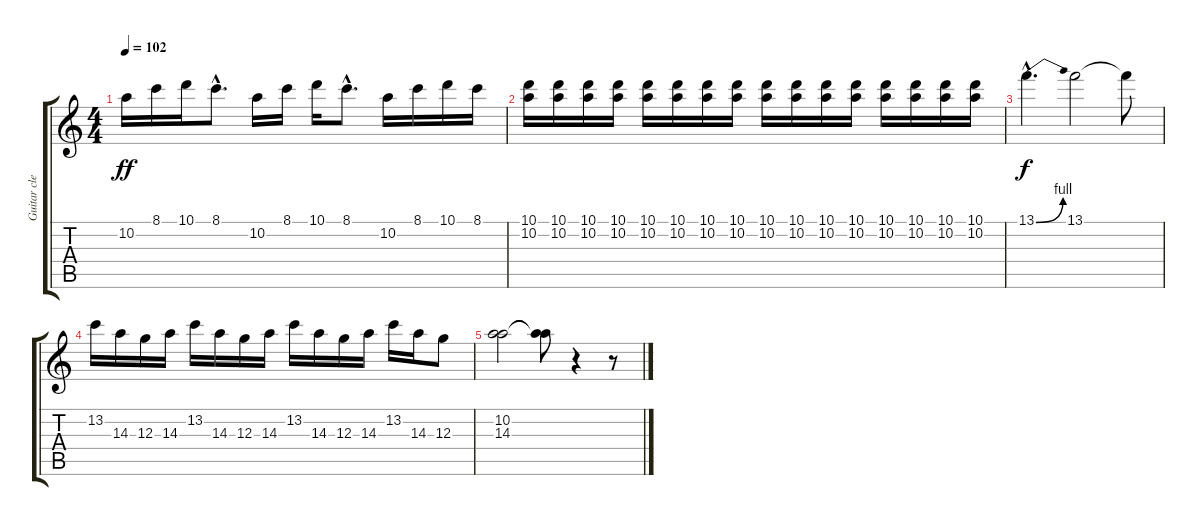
\track ("Guitar clean " "Guitar cle") {instrument electricguitarclean}
\staff {score tabs}
\tuning (E4 B3 G3 D3 A2 E2) {hide}
\ts (4 4)
\tempo 102
\clef g2
\ks c
10.2.16{dy ff} 8.1.16 10.1.16 8.1{hac}.8{d} 10.2.16 8.1.16 10.1.16 8.1{hac}.8{d} 10.2.16 8.1.16 10.1.16 8.1.16 |
(10.1 10.2).16 (10.1 10.2).16 (10.1 10.2).16 (10.1 10.2).16 (10.1 10.2).16 (10.1 10.2).16 (10.1 10.2).16 (10.1 10.2).16 (10.1 10.2).16 (10.1 10.2).16 (10.1 10.2).16 (10.1 10.2).16 (10.1 10.2).16 (10.1 10.2).16 (10.1 10.2).16 (10.1 10.2).16 |
13.1{be (bend 0 0 60 4) hac}.4{d dy f} 13.1.2 13.1{t}.8 |
13.2.16 14.3.16 12.3.16 14.3.16 13.2.16 14.3.16 12.3.16 14.3.16 13.2.16 14.3.16 12.3.16 14.3.16 13.2.16 14.3.16 12.3.8 |
(10.2 14.3).2 (10.2{t} 14.3{t}).8 r.4 r.8
